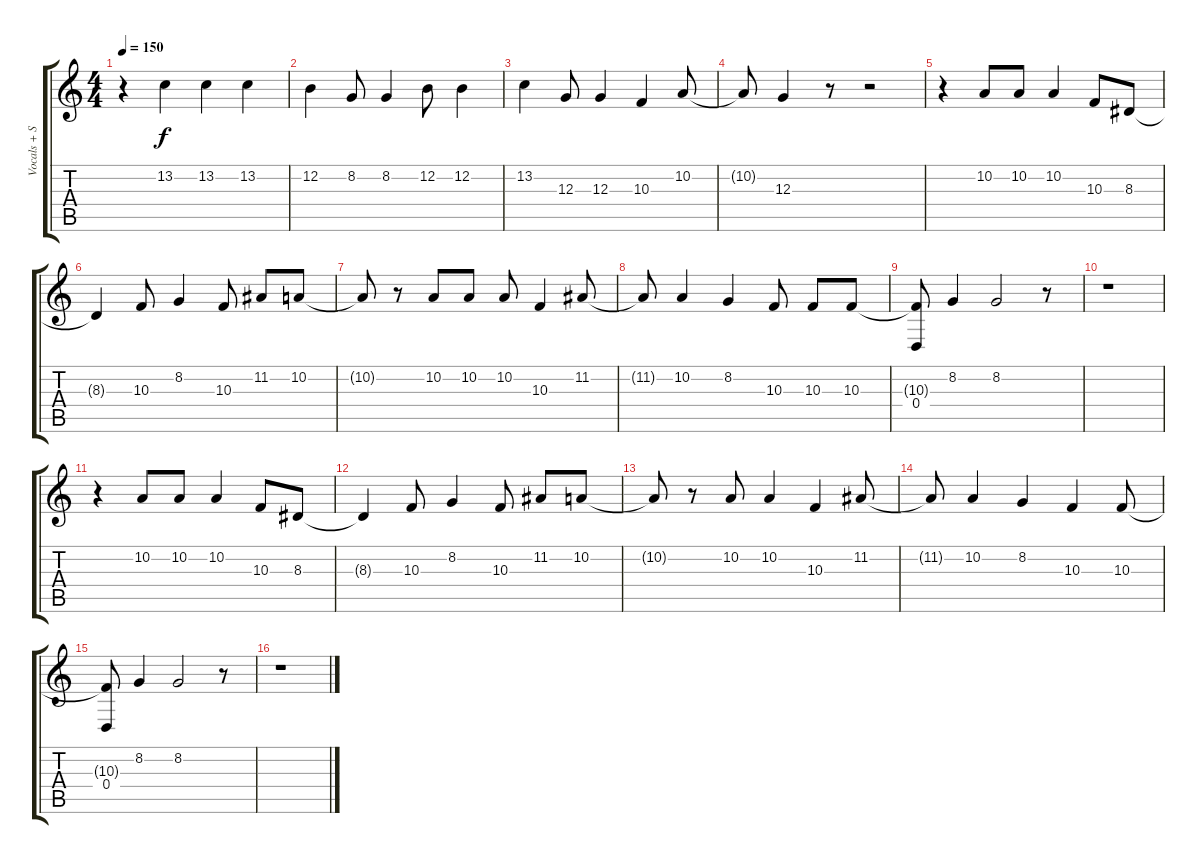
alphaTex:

\track ("Vocals + Solo" "Vocals + S") {instrument drawbarorgan}
\staff {score tabs}
\tuning (E4 B3 G3 D3 A2 E2) {hide}
\ts (4 4)
\tempo 150
\clef g2
\ks c
r.4{dy f} 13.2.4 13.2.4 13.2.4 |
12.2.4 8.2.8 8.2.4 12.2.8 12.2.4 |
13.2.4 12.3.8 12.3.4 10.3.4 10.2.8 |
10.2{t}.8 12.3.4 r.8 r.2 |
r.4 10.2.8 10.2.8 10.2.4 10.3.8 8.3.8 |
8.3{t}.4 10.3.8 8.2.4 10.3.8 11.2.8 10.2.8 |
10.2{t}.8 r.8 10.2.8 10.2.8 10.2.8 10.3.4 11.2.8 |
11.2{t}.8 10.2.4 8.2.4 10.3.8 10.3.8 10.3.8 |
(10.3{t} 0.4).8 8.2.4 8.2.2 r.8 |
r.1 |
r.4 10.2.8 10.2.8 10.2.4 10.3.8 8.3.8 |
8.3{t}.4 10.3.8 8.2.4 10.3.8 11.2.8 10.2.8 |
10.2{t}.8 r.8 10.2.8 10.2.4 10.3.4 11.2.8 |
11.2{t}.8 10.2.4 8.2.4 10.3.4 10.3.8 |
(10.3{t} 0.4).8 8.2.4 8.2.2 r.8 |
r.1
